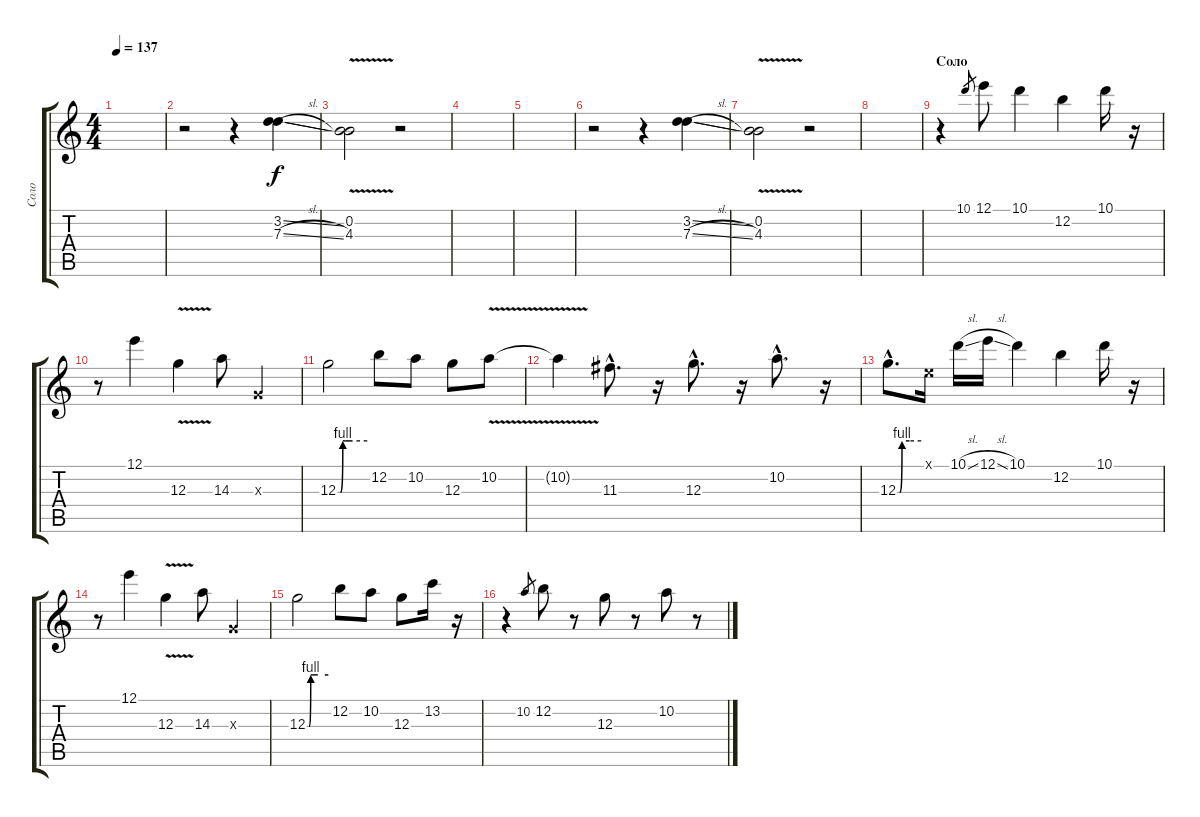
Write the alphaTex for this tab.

\track ("Соло" "Соло") {instrument electricguitarjazz}
\staff {score tabs}
\tuning (E4 B3 G3 D3 A2 E2) {hide}
\ts (4 4)
\tempo 137
\clef g2
\ks c
|
r.2 r.4 (3.2{sl} 7.3{sl}).4 |
(0.2{v} 4.3{v}).2 r.2 |
|
|
r.2 r.4 (3.2{sl} 7.3{sl}).4 |
(0.2{v} 4.3{v}).2 r.2 |
|
\section ("" "Соло")
r.4{instrument overdrivenguitar} 10.1.8{gr} 12.1.8 10.1.4 12.2.4 10.1.16 r.16 |
r.8 12.1.4 12.3{v}.4 14.3.8 0.3{x}.4 |
12.3{be (custom 0 0 5 0 10 4 16 4 30 4 60 4)}.2 12.2.8 10.2.8 12.3.8 10.2{v}.8 |
10.2{t}.4 11.3{hac}.8{d} r.16 12.3{hac}.8{d} r.16 10.2{hac}.8{d} r.16 |
12.3{be (custom 0 0 5 0 11 4 30 4 60 4) hac}.8{d instrument overdrivenguitar} 0.1{x}.16 10.1{sl}.16 12.1{sl}.16 10.1.4 12.2.4 10.1.16 r.16 |
r.8 12.1.4 12.3{v}.4 14.3.8 0.3{x}.4 |
12.3{be (custom 0 0 5 0 10 4 16 4 30 4 60 4)}.2 12.2.8 10.2.8 12.3.8 13.2.16 r.16 |
r.4 10.2.8{gr} 12.2.8 r.8 12.3.8 r.8 10.2.8 r.8
